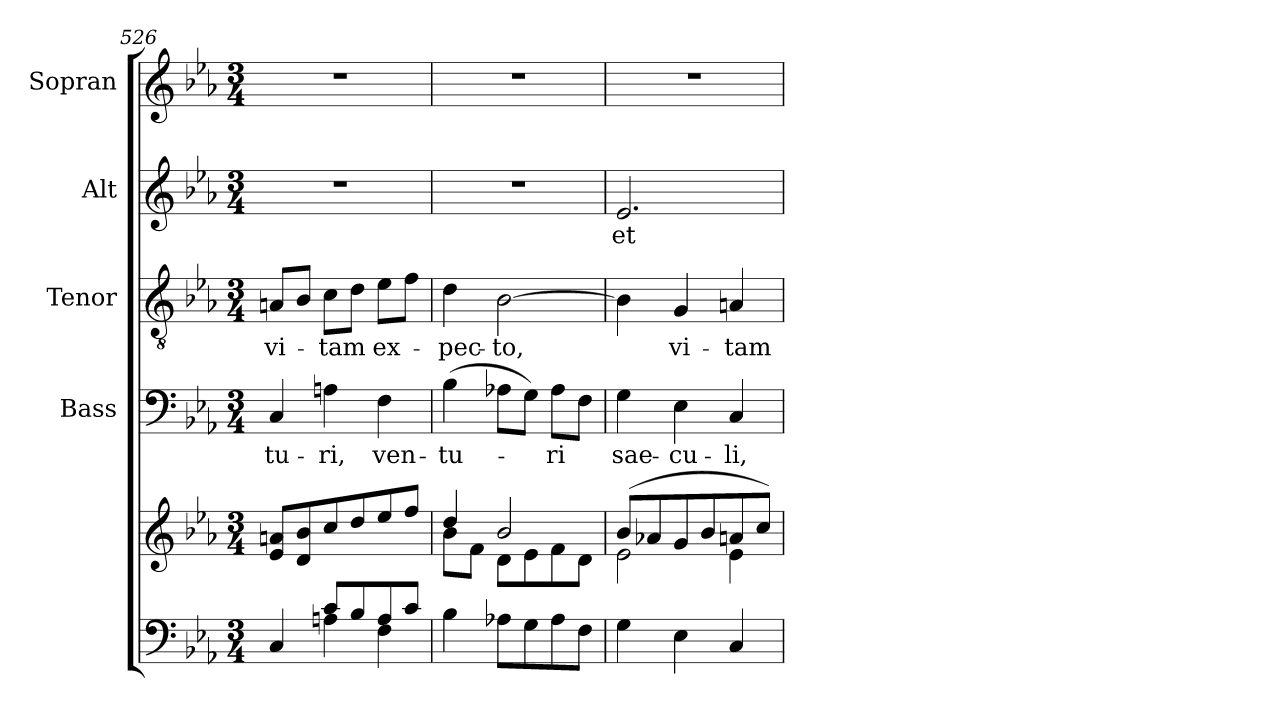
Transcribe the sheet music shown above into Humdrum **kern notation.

**kern	**kern	**kern	**text	**kern	**text	**kern	**text	**kern
*part5	*part5	*part4	*part4	*part3	*part3	*part2	*part2	*part1
*staff6	*staff5	*staff4	*staff4	*staff3	*staff3	*staff2	*staff2	*staff1
*	*	*I"Bass	*	*I"Tenor	*	*I"Alt	*	*I"Sopran
*	*	*I'B.	*	*I'T.	*	*I'A.	*	*I'S.
*clefF4	*clefG2	*clefF4	*	*clefGv2	*	*clefG2	*	*clefG2
*k[b-e-a-]	*k[b-e-a-]	*k[b-e-a-]	*	*k[b-e-a-]	*	*k[b-e-a-]	*	*k[b-e-a-]
*E-:	*E-:	*E-:	*	*E-:	*	*E-:	*	*E-:
*M3/4	*M3/4	*M3/4	*	*M3/4	*	*M3/4	*	*M3/4
=526	=526	=526	=526	=526	=526	=526	=526	=526
*^	*	*	*	*	*	*	*	*
!	!	!	!	!LO:LY:b	!	!LO:LY:b	!	!	!
4ryy	4C/	8e-/ 8an/L	4C/	-tu-	8An/L	vi-	2.r	.	2.r
.	.	8d/ 8b-/	.	.	8B-/J	.	.	.	.
!	!	!	!	!LO:LY:b	!	!LO:LY:b	!	!	!
8c/L	4An\	8cc/	4An\	-ri,	8c\L	-tam	.	.	.
8B-/	.	8dd/	.	.	8d\J	.	.	.	.
!	!	!	!	!LO:LY:b	!	!LO:LY:b	!	!	!
8A/	4F\	8ee-/	4F\	ven-	8e-\L	ex-	.	.	.
8c/J	.	8ff/J	.	.	8f\J	.	.	.	.
*v	*v	*	*	*	*	*	*	*	*
=527	=527	=527	=527	=527	=527	=527	=527	=527
*	*^	*	*	*	*	*	*	*
!	!	!	!	!LO:LY:b	!	!LO:LY:b	!	!	!
4B-\	4dd/	8b-\L	(>4B-\	-tu-	4d\	-pec-	2.r	.	2.r
.	.	8f\J	.	.	.	.	.	.	.
!	!	!	!	!	!	!LO:LY:b	!	!	!
8A-X\L	2b-/	8d\L	8A-X\L	.	[2B-\	-to,	.	.	.
8G\	.	8e-\	8G\J)	.	.	.	.	.	.
!	!	!	!	!LO:LY:b	!	!	!	!	!
8A-\	.	8f\	8A-\L	-ri	.	.	.	.	.
8F\J	.	8d\J	8F\J	.	.	.	.	.	.
=528	=528	=528	=528	=528	=528	=528	=528	=528	=528
!	!	!	!	!LO:LY:b	!	!	!	!LO:LY:b	!
4G\	(>8b-/L	2e-\	4G\	sae-	4B-\]	.	2.e-/	et	2.r
.	8a-X/	.	.	.	.	.	.	.	.
!	!	!	!	!LO:LY:b	!	!LO:LY:b	!	!	!
4E-\	8g/	.	4E-\	-cu-	4G/	vi-	.	.	.
.	8b-/	.	.	.	.	.	.	.	.
!	!	!	!	!LO:LY:b	!	!LO:LY:b	!	!	!
4C/	8an/	4e-\	4C/	-li,	4An/	-tam	.	.	.
.	8cc/J)	.	.	.	.	.	.	.	.
*	*v	*v	*	*	*	*	*	*	*
=	=	=	=	=	=	=	=	=
*-	*-	*-	*-	*-	*-	*-	*-	*-
